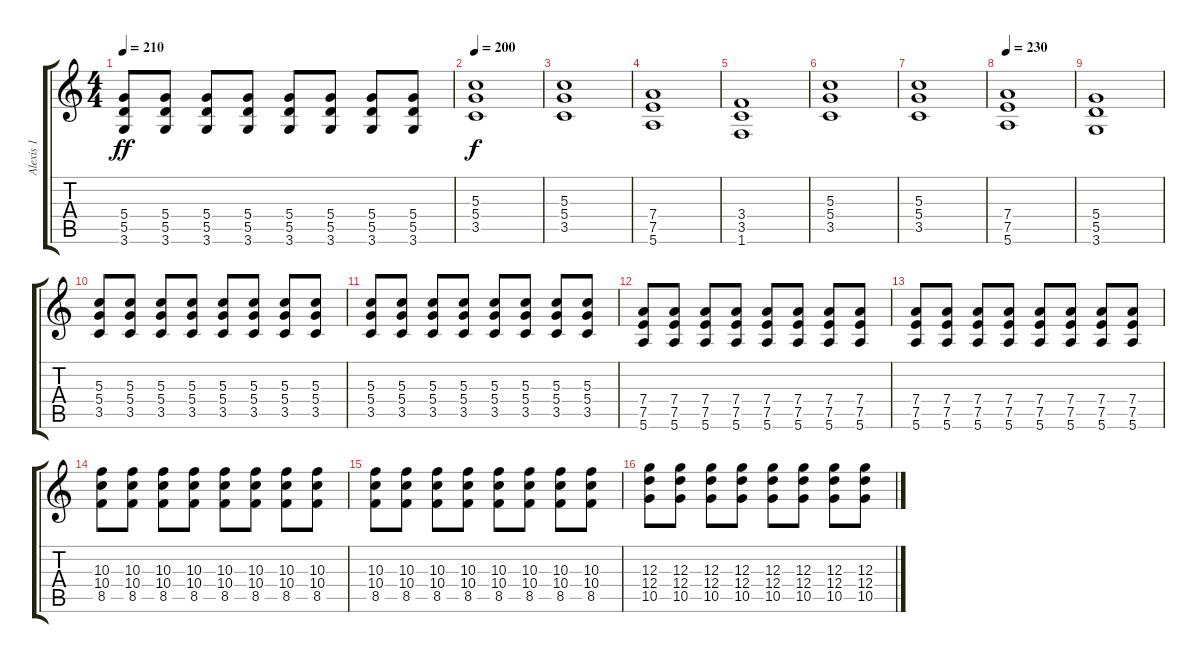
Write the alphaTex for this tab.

\track ("Alexis 1" "Alexis 1") {instrument distortionguitar}
\staff {score tabs}
\tuning (E4 B3 G3 D3 A2 E2) {hide}
\ts (4 4)
\tempo 210
\clef g2
\ks c
(5.4 5.5 3.6).8{dy ff} (5.4 5.5 3.6).8 (5.4 5.5 3.6).8 (5.4 5.5 3.6).8 (5.4 5.5 3.6).8 (5.4 5.5 3.6).8 (5.4 5.5 3.6).8 (5.4 5.5 3.6).8 |
\tempo 200
(5.3 5.4 3.5).1{dy f} |
(5.3 5.4 3.5).1 |
(7.4 7.5 5.6).1 |
(3.4 3.5 1.6).1 |
(5.3 5.4 3.5).1 |
(5.3 5.4 3.5).1 |
\tempo 230
(7.4 7.5 5.6).1 |
(5.4 5.5 3.6).1 |
(5.3 5.4 3.5).8 (5.3 5.4 3.5).8 (5.3 5.4 3.5).8 (5.3 5.4 3.5).8 (5.3 5.4 3.5).8 (5.3 5.4 3.5).8 (5.3 5.4 3.5).8 (5.3 5.4 3.5).8 |
(5.3 5.4 3.5).8 (5.3 5.4 3.5).8 (5.3 5.4 3.5).8 (5.3 5.4 3.5).8 (5.3 5.4 3.5).8 (5.3 5.4 3.5).8 (5.3 5.4 3.5).8 (5.3 5.4 3.5).8 |
(7.4 7.5 5.6).8 (7.4 7.5 5.6).8 (7.4 7.5 5.6).8 (7.4 7.5 5.6).8 (7.4 7.5 5.6).8 (7.4 7.5 5.6).8 (7.4 7.5 5.6).8 (7.4 7.5 5.6).8 |
(7.4 7.5 5.6).8 (7.4 7.5 5.6).8 (7.4 7.5 5.6).8 (7.4 7.5 5.6).8 (7.4 7.5 5.6).8 (7.4 7.5 5.6).8 (7.4 7.5 5.6).8 (7.4 7.5 5.6).8 |
(10.3 10.4 8.5).8 (10.3 10.4 8.5).8 (10.3 10.4 8.5).8 (10.3 10.4 8.5).8 (10.3 10.4 8.5).8 (10.3 10.4 8.5).8 (10.3 10.4 8.5).8 (10.3 10.4 8.5).8 |
(10.3 10.4 8.5).8 (10.3 10.4 8.5).8 (10.3 10.4 8.5).8 (10.3 10.4 8.5).8 (10.3 10.4 8.5).8 (10.3 10.4 8.5).8 (10.3 10.4 8.5).8 (10.3 10.4 8.5).8 |
(12.3 12.4 10.5).8 (12.3 12.4 10.5).8 (12.3 12.4 10.5).8 (12.3 12.4 10.5).8 (12.3 12.4 10.5).8 (12.3 12.4 10.5).8 (12.3 12.4 10.5).8 (12.3 12.4 10.5).8
